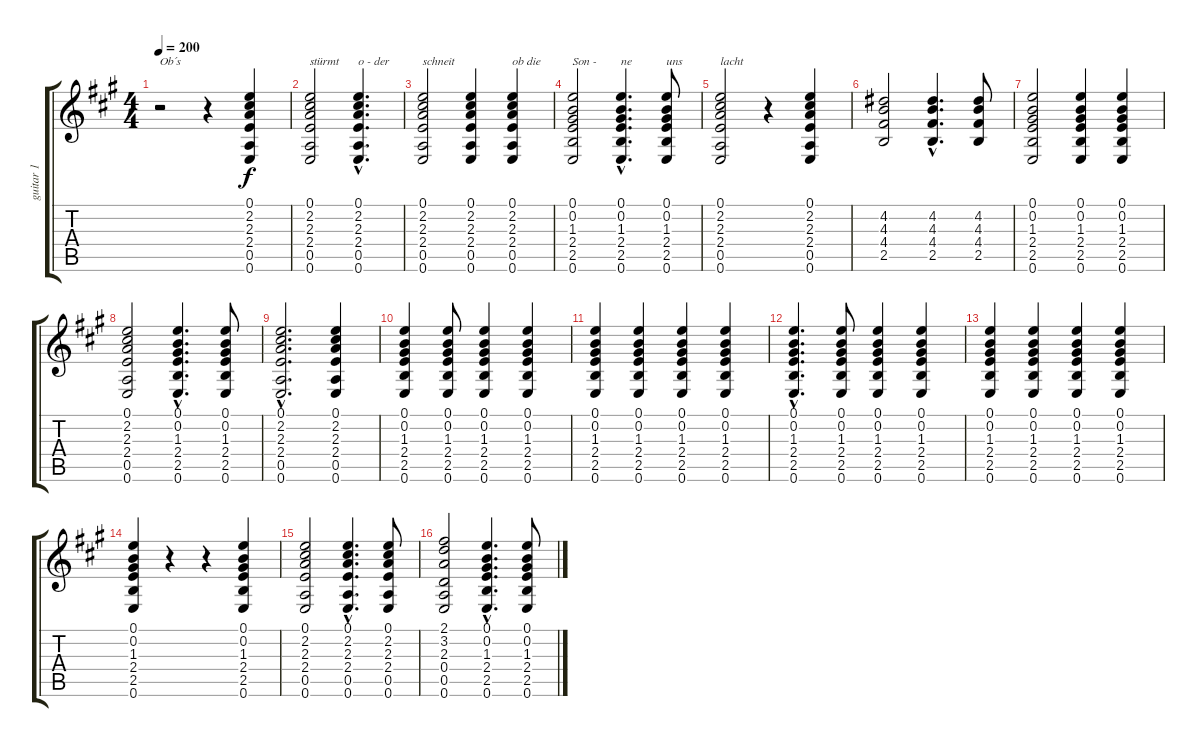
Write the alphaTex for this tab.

\track ("guitar 1" "guitar 1") {instrument acousticguitarsteel}
\staff {score tabs}
\tuning (E4 B3 G3 D3 A2 E2) {hide}
\ts (4 4)
\tempo 200
\clef g2
\ks a
r.2{txt "Ob´s" dy f instrument acousticguitarsteel} r.4 (0.1 2.2 2.3 2.4 0.5 0.6).4 |
(0.1 2.2 2.3 2.4 0.5 0.6).2{txt "stürmt "} (0.1{hac} 2.2{hac} 2.3{hac} 2.4{hac} 0.5{hac} 0.6{hac}).4{d txt "o - der"} |
(0.1 2.2 2.3 2.4 0.5 0.6).2{txt "schneit"} (0.1 2.2 2.3 2.4 0.5 0.6).4 (0.1 2.2 2.3 2.4 0.5 0.6).4{txt "ob die"} |
(0.1 0.2 1.3 2.4 2.5 0.6).2{txt "Son - "} (0.1{hac} 0.2{hac} 1.3{hac} 2.4{hac} 2.5{hac} 0.6{hac}).4{d txt "ne"} (0.1 0.2 1.3 2.4 2.5 0.6).8{txt "uns"} |
(0.1 2.2 2.3 2.4 0.5 0.6).2{txt "lacht"} r.4 (0.1 2.2 2.3 2.4 0.5 0.6).4 |
(4.2 4.3 4.4 2.5).2 (4.2{hac} 4.3{hac} 4.4{hac} 2.5{hac}).4{d} (4.2 4.3 4.4 2.5).8 |
(0.1 0.2 1.3 2.4 2.5 0.6).2 (0.1 0.2 1.3 2.4 2.5 0.6).4 (0.1 0.2 1.3 2.4 2.5 0.6).4 |
(0.1 2.2 2.3 2.4 0.5 0.6).2 (0.1{hac} 0.2{hac} 1.3{hac} 2.4{hac} 2.5{hac} 0.6{hac}).4{d} (0.1 0.2 1.3 2.4 2.5 0.6).8 |
(0.1{hac} 2.2{hac} 2.3{hac} 2.4{hac} 0.5{hac} 0.6{hac}).2{d} (0.1 2.2 2.3 2.4 0.5 0.6).4 |
(0.1 0.2 1.3 2.4 2.5 0.6).4 (0.1 0.2 1.3 2.4 2.5 0.6).8 (0.1 0.2 1.3 2.4 2.5 0.6).4 (0.1 0.2 1.3 2.4 2.5 0.6).4 |
(0.1 0.2 1.3 2.4 2.5 0.6).4 (0.1 0.2 1.3 2.4 2.5 0.6).4 (0.1 0.2 1.3 2.4 2.5 0.6).4 (0.1 0.2 1.3 2.4 2.5 0.6).4 |
(0.1{hac} 0.2{hac} 1.3{hac} 2.4{hac} 2.5{hac} 0.6{hac}).4{d} (0.1 0.2 1.3 2.4 2.5 0.6).8 (0.1 0.2 1.3 2.4 2.5 0.6).4 (0.1 0.2 1.3 2.4 2.5 0.6).4 |
(0.1 0.2 1.3 2.4 2.5 0.6).4 (0.1 0.2 1.3 2.4 2.5 0.6).4 (0.1 0.2 1.3 2.4 2.5 0.6).4 (0.1 0.2 1.3 2.4 2.5 0.6).4 |
(0.1 0.2 1.3 2.4 2.5 0.6).4 r.4 r.4 (0.1 0.2 1.3 2.4 2.5 0.6).4 |
(0.1 2.2 2.3 2.4 0.5 0.6).2 (0.1{hac} 2.2{hac} 2.3{hac} 2.4{hac} 0.5{hac} 0.6{hac}).4{d} (0.1 2.2 2.3 2.4 0.5 0.6).8 |
(2.1 3.2 2.3 0.4 0.5 0.6).2 (0.1{hac} 0.2{hac} 1.3{hac} 2.4{hac} 2.5{hac} 0.6{hac}).4{d} (0.1 0.2 1.3 2.4 2.5 0.6).8
